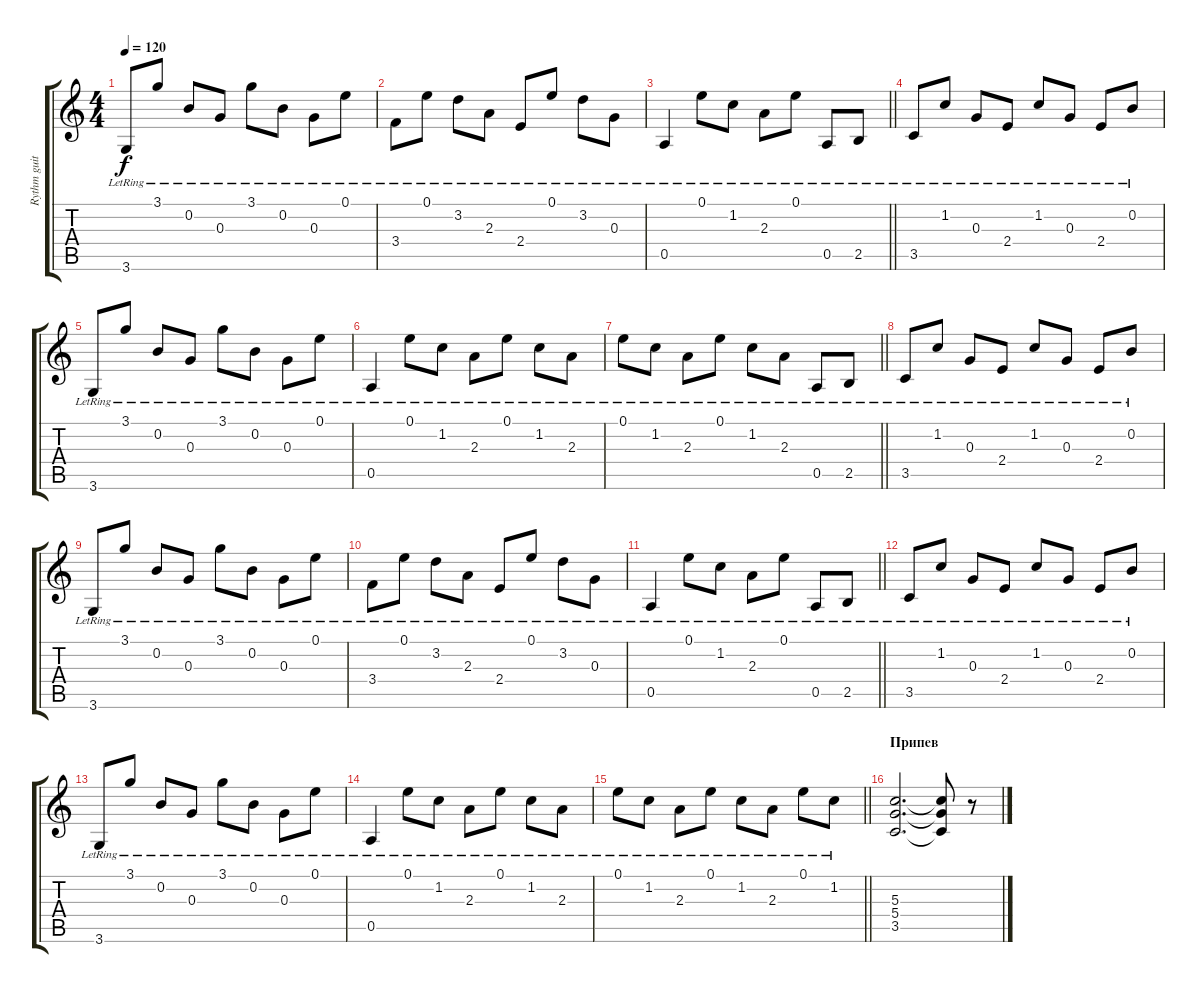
\track ("Rythm guitar" "Rythm guit") {instrument electricguitarclean}
\staff {score tabs}
\tuning (E4 B3 G3 D3 A2 E2) {hide}
\ts (4 4)
\tempo 120
\clef g2
\ks c
3.6{lr}.8{dy f} 3.1{lr}.8 0.2{lr}.8 0.3{lr}.8 3.1{lr}.8 0.2{lr}.8 0.3{lr}.8 0.1{lr}.8 |
3.4{lr}.8 0.1{lr}.8 3.2{lr}.8 2.3{lr}.8 2.4{lr}.8 0.1{lr}.8 3.2{lr}.8 0.3{lr}.8 |
\barLineRight lightlight
0.5{lr}.4 0.1{lr}.8 1.2{lr}.8 2.3{lr}.8 0.1{lr}.8 0.5{lr}.8 2.5{lr}.8 |
3.5{lr}.8 1.2{lr}.8 0.3{lr}.8 2.4{lr}.8 1.2{lr}.8 0.3{lr}.8 2.4{lr}.8 0.2{lr}.8 |
3.6{lr}.8 3.1{lr}.8 0.2{lr}.8 0.3{lr}.8 3.1{lr}.8 0.2{lr}.8 0.3{lr}.8 0.1{lr}.8 |
0.5{lr}.4 0.1{lr}.8 1.2{lr}.8 2.3{lr}.8 0.1{lr}.8 1.2{lr}.8 2.3{lr}.8 |
\barLineRight lightlight
0.1{lr}.8 1.2{lr}.8 2.3{lr}.8 0.1{lr}.8 1.2{lr}.8 2.3{lr}.8 0.5{lr}.8 2.5{lr}.8 |
3.5{lr}.8 1.2{lr}.8 0.3{lr}.8 2.4{lr}.8 1.2{lr}.8 0.3{lr}.8 2.4{lr}.8 0.2{lr}.8 |
3.6{lr}.8 3.1{lr}.8 0.2{lr}.8 0.3{lr}.8 3.1{lr}.8 0.2{lr}.8 0.3{lr}.8 0.1{lr}.8 |
3.4{lr}.8 0.1{lr}.8 3.2{lr}.8 2.3{lr}.8 2.4{lr}.8 0.1{lr}.8 3.2{lr}.8 0.3{lr}.8 |
\barLineRight lightlight
0.5{lr}.4 0.1{lr}.8 1.2{lr}.8 2.3{lr}.8 0.1{lr}.8 0.5{lr}.8 2.5{lr}.8 |
3.5{lr}.8 1.2{lr}.8 0.3{lr}.8 2.4{lr}.8 1.2{lr}.8 0.3{lr}.8 2.4{lr}.8 0.2{lr}.8 |
3.6{lr}.8 3.1{lr}.8 0.2{lr}.8 0.3{lr}.8 3.1{lr}.8 0.2{lr}.8 0.3{lr}.8 0.1{lr}.8 |
0.5{lr}.4 0.1{lr}.8 1.2{lr}.8 2.3{lr}.8 0.1{lr}.8 1.2{lr}.8 2.3{lr}.8 |
\barLineRight lightlight
0.1{lr}.8 1.2{lr}.8 2.3{lr}.8 0.1{lr}.8 1.2{lr}.8 2.3{lr}.8 0.1{lr}.8 1.2{lr}.8 |
\section ("" "Припев")
(5.3 5.4 3.5).2{d instrument distortionguitar} (5.3{t} 5.4{t} 3.5{t}).8 r.8
